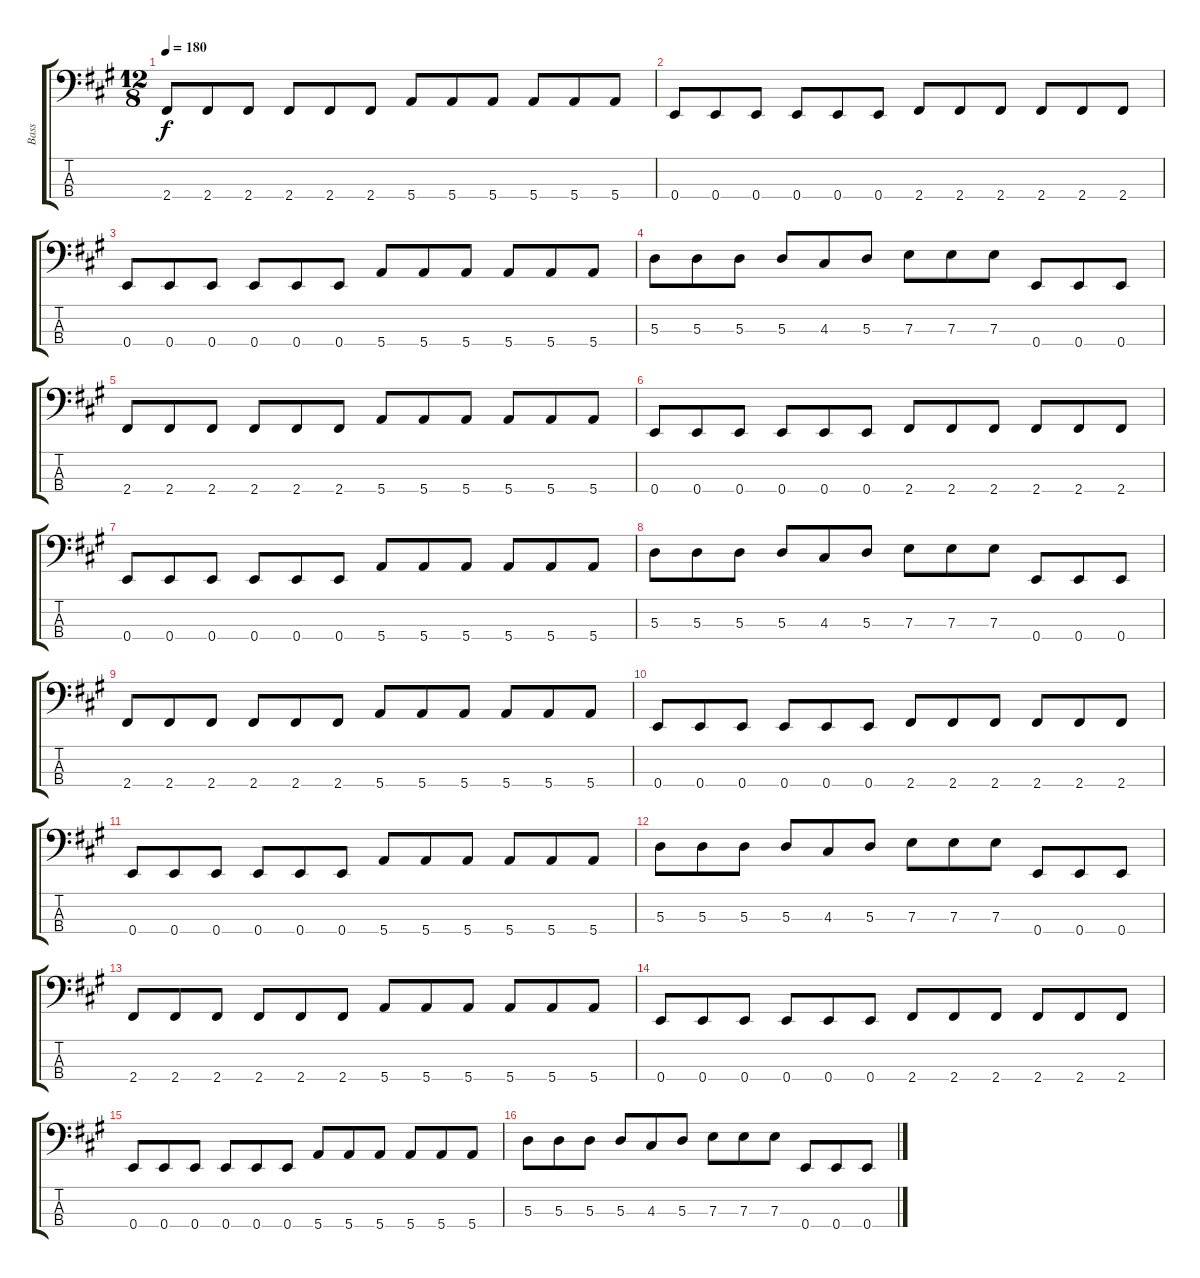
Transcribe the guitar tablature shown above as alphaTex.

\track ("Bass" "Bass") {instrument electricbassfinger}
\staff {score tabs}
\tuning (G2 D2 A1 E1) {hide}
\ts (12 8)
\tempo 180
\clef f4
\ks a
2.4.8{dy f} 2.4.8 2.4.8 2.4.8 2.4.8 2.4.8 5.4.8 5.4.8 5.4.8 5.4.8 5.4.8 5.4.8 |
0.4.8 0.4.8 0.4.8 0.4.8 0.4.8 0.4.8 2.4.8 2.4.8 2.4.8 2.4.8 2.4.8 2.4.8 |
0.4.8 0.4.8 0.4.8 0.4.8 0.4.8 0.4.8 5.4.8 5.4.8 5.4.8 5.4.8 5.4.8 5.4.8 |
5.3.8 5.3.8 5.3.8 5.3.8 4.3.8 5.3.8 7.3.8 7.3.8 7.3.8 0.4.8 0.4.8 0.4.8 |
2.4.8 2.4.8 2.4.8 2.4.8 2.4.8 2.4.8 5.4.8 5.4.8 5.4.8 5.4.8 5.4.8 5.4.8 |
0.4.8 0.4.8 0.4.8 0.4.8 0.4.8 0.4.8 2.4.8 2.4.8 2.4.8 2.4.8 2.4.8 2.4.8 |
0.4.8 0.4.8 0.4.8 0.4.8 0.4.8 0.4.8 5.4.8 5.4.8 5.4.8 5.4.8 5.4.8 5.4.8 |
5.3.8 5.3.8 5.3.8 5.3.8 4.3.8 5.3.8 7.3.8 7.3.8 7.3.8 0.4.8 0.4.8 0.4.8 |
2.4.8 2.4.8 2.4.8 2.4.8 2.4.8 2.4.8 5.4.8 5.4.8 5.4.8 5.4.8 5.4.8 5.4.8 |
0.4.8 0.4.8 0.4.8 0.4.8 0.4.8 0.4.8 2.4.8 2.4.8 2.4.8 2.4.8 2.4.8 2.4.8 |
0.4.8 0.4.8 0.4.8 0.4.8 0.4.8 0.4.8 5.4.8 5.4.8 5.4.8 5.4.8 5.4.8 5.4.8 |
5.3.8 5.3.8 5.3.8 5.3.8 4.3.8 5.3.8 7.3.8 7.3.8 7.3.8 0.4.8 0.4.8 0.4.8 |
2.4.8 2.4.8 2.4.8 2.4.8 2.4.8 2.4.8 5.4.8 5.4.8 5.4.8 5.4.8 5.4.8 5.4.8 |
0.4.8 0.4.8 0.4.8 0.4.8 0.4.8 0.4.8 2.4.8 2.4.8 2.4.8 2.4.8 2.4.8 2.4.8 |
0.4.8 0.4.8 0.4.8 0.4.8 0.4.8 0.4.8 5.4.8 5.4.8 5.4.8 5.4.8 5.4.8 5.4.8 |
5.3.8 5.3.8 5.3.8 5.3.8 4.3.8 5.3.8 7.3.8 7.3.8 7.3.8 0.4.8 0.4.8 0.4.8
